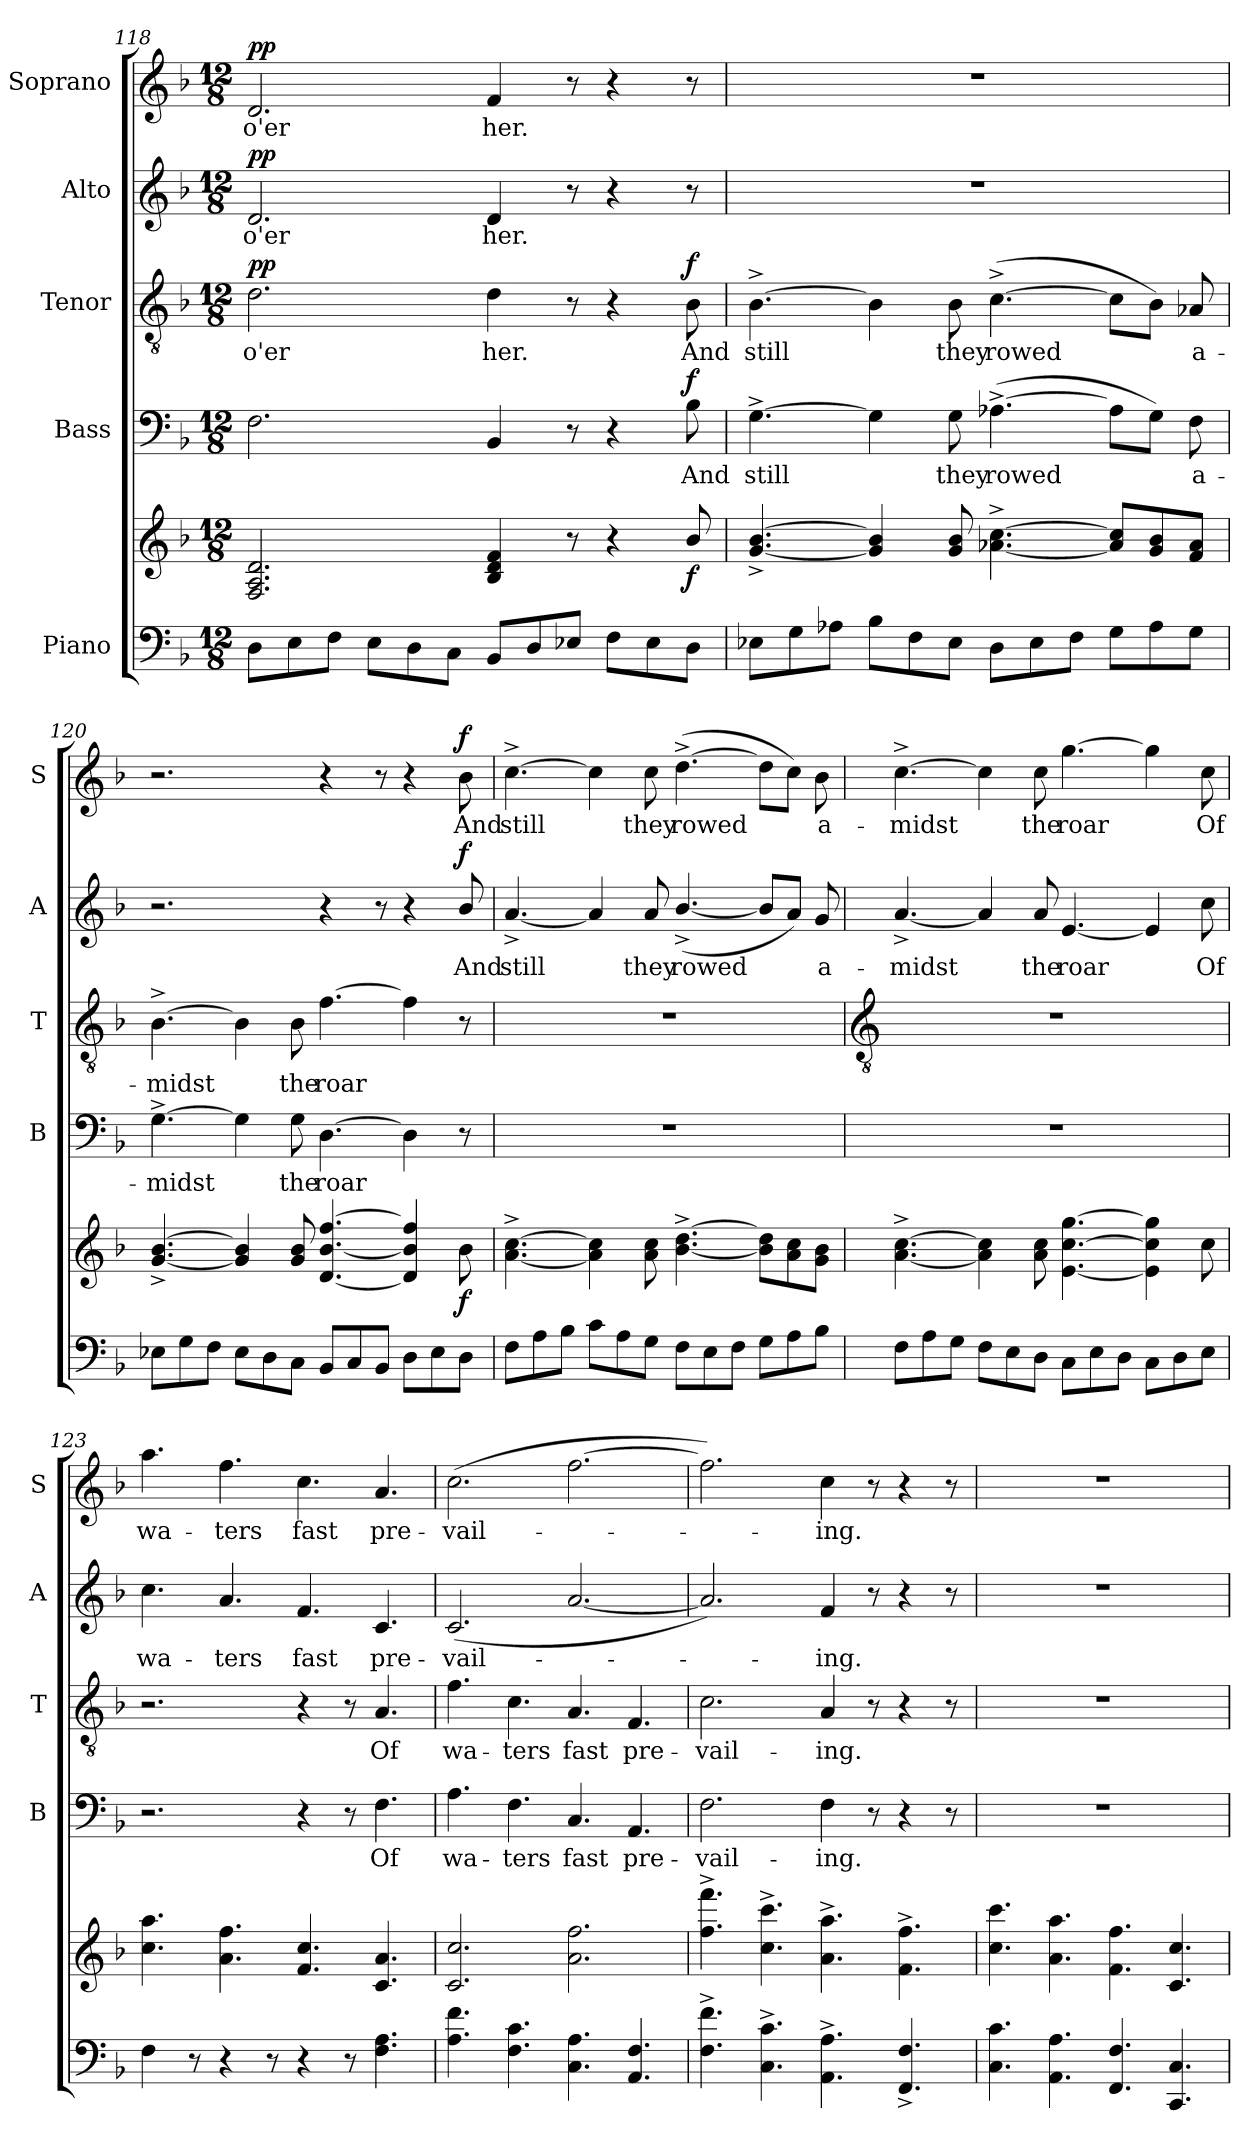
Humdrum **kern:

**kern	**kern	**dynam	**kern	**text	**dynam	**kern	**text	**dynam	**kern	**text	**dynam	**kern	**text	**dynam
*part5	*part5	*part5	*part4	*part4	*part4	*part3	*part3	*part3	*part2	*part2	*part2	*part1	*part1	*part1
*staff6	*staff5	*staff5/6	*staff4	*staff4	*staff4	*staff3	*staff3	*staff3	*staff2	*staff2	*staff2	*staff1	*staff1	*staff1
*I"Piano	*	*	*I"Bass	*	*	*I"Tenor	*	*	*I"Alto	*	*	*I"Soprano	*	*
*	*	*	*I'B	*	*	*I'T	*	*	*I'A	*	*	*I'S	*	*
!!LO:LB:g=z
*clefF4	*clefG2	*	*clefF4	*	*	*clefGv2	*	*	*clefG2	*	*	*clefG2	*	*
*k[b-]	*k[b-]	*	*k[b-]	*	*	*k[b-]	*	*	*k[b-]	*	*	*k[b-]	*	*
*F:	*F:	*	*F:	*	*	*F:	*	*	*F:	*	*	*F:	*	*
*M12/8	*M12/8	*	*M12/8	*	*	*M12/8	*	*	*M12/8	*	*	*M12/8	*	*
=118	=118	=118	=118	=118	=118	=118	=118	=118	=118	=118	=118	=118	=118	=118
!	!	!	!	!	!	!	!LO:LY:b	!LO:DY:b	!	!LO:LY:b	!LO:DY:b	!	!LO:LY:b	!LO:DY:b
8DL	2.F 2.A 2.d	.	2.F	.	.	2.d	o'er	pp	2.d	o'er	pp	2.d	o'er	pp
8E	.	.	.	.	.	.	.	.	.	.	.	.	.	.
8FJ	.	.	.	.	.	.	.	.	.	.	.	.	.	.
8EL	.	.	.	.	.	.	.	.	.	.	.	.	.	.
8D	.	.	.	.	.	.	.	.	.	.	.	.	.	.
8CJ	.	.	.	.	.	.	.	.	.	.	.	.	.	.
!	!	!	!	!	!	!	!LO:LY:b	!	!	!LO:LY:b	!	!	!LO:LY:b	!
8BB-L	4B- 4d 4f	.	4BB-	.	.	4d	her.	.	4d	her.	.	4f	her.	.
8D	.	.	.	.	.	.	.	.	.	.	.	.	.	.
8E-XJ	8r	.	8r	.	.	8r	.	.	8r	.	.	8r	.	.
8FL	4r	.	4r	.	.	4r	.	.	4r	.	.	4r	.	.
8E-	.	.	.	.	.	.	.	.	.	.	.	.	.	.
!	!	!LO:DY:b	!	!LO:LY:b	!LO:DY:b	!	!LO:LY:b	!LO:DY:b	!	!	!	!	!	!
8DJ	8b-/	f	8B-	And	f	8B-	And	f	8r	.	.	8r	.	.
=119	=119	=119	=119	=119	=119	=119	=119	=119	=119	=119	=119	=119	=119	=119
!	!	!	!	!LO:LY:b	!	!	!LO:LY:b	!	!LO:N:vis=1	!	!	!LO:N:vis=1	!	!
8E-XL	[4.g^ [4.b-^	.	[4.G^	still	.	[4.B-^	still	.	1.r	.	.	1.r	.	.
8G	.	.	.	.	.	.	.	.	.	.	.	.	.	.
8A-XJ	.	.	.	.	.	.	.	.	.	.	.	.	.	.
8B-L	4g] 4b-]	.	4G]	.	.	4B-]	.	.	.	.	.	.	.	.
8F	.	.	.	.	.	.	.	.	.	.	.	.	.	.
!	!	!	!	!LO:LY:b	!	!	!LO:LY:b	!	!	!	!	!	!	!
8E-J	8g 8b-	.	8G	they	.	8B-	they	.	.	.	.	.	.	.
!	!	!	!	!LO:LY:b	!	!	!LO:LY:b	!	!	!	!	!	!	!
8DL	[4.a-X^ [4.cc^	.	(>[4.A-X^	rowed	.	(>[4.c^	rowed	.	.	.	.	.	.	.
8E-	.	.	.	.	.	.	.	.	.	.	.	.	.	.
8FJ	.	.	.	.	.	.	.	.	.	.	.	.	.	.
8GL	8a-] 8cc]L	.	8A-L]	.	.	8cL]	.	.	.	.	.	.	.	.
8A-	8g 8b-	.	8GJ)	.	.	8B-J)	.	.	.	.	.	.	.	.
!	!	!	!	!LO:LY:b	!	!	!LO:LY:b	!	!	!	!	!	!	!
8GJ	8f 8a-J	.	8F	a-	.	8A-X	a-	.	.	.	.	.	.	.
=120	=120	=120	=120	=120	=120	=120	=120	=120	=120	=120	=120	=120	=120	=120
!	!	!	!	!LO:LY:b	!	!	!LO:LY:b	!	!	!	!	!	!	!
8E-XL	[4.g^ [4.b-^	.	[4.G^	-midst	.	[4.B-^	-midst	.	2.r	.	.	2.r	.	.
8G	.	.	.	.	.	.	.	.	.	.	.	.	.	.
8FJ	.	.	.	.	.	.	.	.	.	.	.	.	.	.
8E-L	4g] 4b-]	.	4G]	.	.	4B-]	.	.	.	.	.	.	.	.
8D	.	.	.	.	.	.	.	.	.	.	.	.	.	.
!	!	!	!	!LO:LY:b	!	!	!LO:LY:b	!	!	!	!	!	!	!
8CJ	8g 8b-	.	8G	the	.	8B-	the	.	.	.	.	.	.	.
!	!	!	!	!LO:LY:b	!	!	!LO:LY:b	!	!	!	!	!	!	!
8BB-L	[4.d [4.b- [4.ff	.	[4.D	roar	.	[4.f	roar	.	4r	.	.	4r	.	.
8C	.	.	.	.	.	.	.	.	.	.	.	.	.	.
8BB-J	.	.	.	.	.	.	.	.	8r	.	.	8r	.	.
8DL	4d] 4b-] 4ff]	.	4D]	.	.	4f]	.	.	4r	.	.	4r	.	.
8E-	.	.	.	.	.	.	.	.	.	.	.	.	.	.
!	!	!LO:DY:b	!	!	!	!	!	!	!	!LO:LY:b	!LO:DY:b	!	!LO:LY:b	!LO:DY:b
8DJ	8b-	f	8r	.	.	8r	.	.	8b-/	And	f	8b-	And	f
=121	=121	=121	=121	=121	=121	=121	=121	=121	=121	=121	=121	=121	=121	=121
!	!	!	!LO:N:vis=1	!	!	!LO:N:vis=1	!	!	!	!LO:LY:b	!	!	!LO:LY:b	!
8FL	[4.a^ [4.cc^	.	1.r	.	.	1.r	.	.	[4.a^	still	.	[4.cc^	still	.
8A	.	.	.	.	.	.	.	.	.	.	.	.	.	.
8B-J	.	.	.	.	.	.	.	.	.	.	.	.	.	.
8cL	4a] 4cc]	.	.	.	.	.	.	.	4a]	.	.	4cc]	.	.
8A	.	.	.	.	.	.	.	.	.	.	.	.	.	.
!	!	!	!	!	!	!	!	!	!	!LO:LY:b	!	!	!LO:LY:b	!
8GJ	8a 8cc	.	.	.	.	.	.	.	8a	they	.	8cc	they	.
!	!	!	!	!	!	!	!	!	!	!LO:LY:b	!	!	!LO:LY:b	!
8FL	[4.b-^ [4.dd^	.	.	.	.	.	.	.	(<[4.b-^/	rowed	.	(>[4.dd^	rowed	.
8E	.	.	.	.	.	.	.	.	.	.	.	.	.	.
8FJ	.	.	.	.	.	.	.	.	.	.	.	.	.	.
8GL	8b-] 8dd]L	.	.	.	.	.	.	.	8b-L]	.	.	8ddL]	.	.
8A	8a 8cc	.	.	.	.	.	.	.	8aJ)	.	.	8ccJ)	.	.
!	!	!	!	!	!	!	!	!	!	!LO:LY:b	!	!	!LO:LY:b	!
8B-J	8g 8b-J	.	.	.	.	.	.	.	8g	a-	.	8b-	a-	.
!!LO:LB:g=z
=122	=122	=122	=122	=122	=122	=122	=122	=122	=122	=122	=122	=122	=122	=122
*	*	*	*	*	*	*clefGv2	*	*	*	*	*	*	*	*
!	!	!	!LO:N:vis=1	!	!	!LO:N:vis=1	!	!	!	!LO:LY:b	!	!	!LO:LY:b	!
8FL	[4.a^ [4.cc^	.	1.r	.	.	1.r	.	.	[4.a^	-midst	.	[4.cc^	-midst	.
8A	.	.	.	.	.	.	.	.	.	.	.	.	.	.
8GJ	.	.	.	.	.	.	.	.	.	.	.	.	.	.
8FL	4a] 4cc]	.	.	.	.	.	.	.	4a]	.	.	4cc]	.	.
8E	.	.	.	.	.	.	.	.	.	.	.	.	.	.
!	!	!	!	!	!	!	!	!	!	!LO:LY:b	!	!	!LO:LY:b	!
8DJ	8a 8cc	.	.	.	.	.	.	.	8a	the	.	8cc	the	.
!	!	!	!	!	!	!	!	!	!	!LO:LY:b	!	!	!LO:LY:b	!
8CL	[4.e [4.cc [4.gg	.	.	.	.	.	.	.	[4.e	roar	.	[4.gg	roar	.
8E	.	.	.	.	.	.	.	.	.	.	.	.	.	.
8DJ	.	.	.	.	.	.	.	.	.	.	.	.	.	.
8CL	4e] 4cc] 4gg]	.	.	.	.	.	.	.	4e]	.	.	4gg]	.	.
8D	.	.	.	.	.	.	.	.	.	.	.	.	.	.
!	!	!	!	!	!	!	!	!	!	!LO:LY:b	!	!	!LO:LY:b	!
8EJ	8cc	.	.	.	.	.	.	.	8cc	Of	.	8cc	Of	.
=123	=123	=123	=123	=123	=123	=123	=123	=123	=123	=123	=123	=123	=123	=123
!	!	!	!	!	!	!	!	!	!	!LO:LY:b	!	!	!LO:LY:b	!
4F	4.cc 4.aa	.	2.r	.	.	2.r	.	.	4.cc	wa-	.	4.aa	wa-	.
8r	.	.	.	.	.	.	.	.	.	.	.	.	.	.
!	!	!	!	!	!	!	!	!	!	!LO:LY:b	!	!	!LO:LY:b	!
4r	4.a 4.ff	.	.	.	.	.	.	.	4.a	-ters	.	4.ff	-ters	.
8r	.	.	.	.	.	.	.	.	.	.	.	.	.	.
!	!	!	!	!	!	!	!	!	!	!LO:LY:b	!	!	!LO:LY:b	!
4r	4.f 4.cc	.	4r	.	.	4r	.	.	4.f	fast	.	4.cc	fast	.
8r	.	.	8r	.	.	8r	.	.	.	.	.	.	.	.
!	!	!	!	!LO:LY:b	!	!	!LO:LY:b	!	!	!LO:LY:b	!	!	!LO:LY:b	!
4.F 4.A	4.c 4.a	.	4.F	Of	.	4.A	Of	.	4.c	pre-	.	4.a	pre-	.
=124	=124	=124	=124	=124	=124	=124	=124	=124	=124	=124	=124	=124	=124	=124
!	!	!	!	!LO:LY:b	!	!	!LO:LY:b	!	!	!LO:LY:b	!	!	!LO:LY:b	!
4.A 4.f	2.c 2.cc	.	4.A	wa-	.	4.f	wa-	.	(<2.c	-vail-	.	(>2.cc	-vail-	.
!	!	!	!	!LO:LY:b	!	!	!LO:LY:b	!	!	!	!	!	!	!
4.F 4.c	.	.	4.F	-ters	.	4.c	-ters	.	.	.	.	.	.	.
!	!	!	!	!LO:LY:b	!	!	!LO:LY:b	!	!	!	!	!	!	!
4.C 4.A	2.a 2.ff	.	4.C	fast	.	4.A	fast	.	[2.a	.	.	[2.ff	.	.
!	!	!	!	!LO:LY:b	!	!	!LO:LY:b	!	!	!	!	!	!	!
4.AA 4.F	.	.	4.AA	pre-	.	4.F	pre-	.	.	.	.	.	.	.
=125	=125	=125	=125	=125	=125	=125	=125	=125	=125	=125	=125	=125	=125	=125
!	!	!	!	!LO:LY:b	!	!	!LO:LY:b	!	!	!	!	!	!	!
4.F^ 4.f^	4.ff^ 4.fff^	.	2.F	-vail-	.	2.c	-vail-	.	2.a])	.	.	2.ff])	.	.
4.C^ 4.c^	4.cc^ 4.ccc^	.	.	.	.	.	.	.	.	.	.	.	.	.
!	!	!	!	!LO:LY:b	!	!	!LO:LY:b	!	!	!LO:LY:b	!	!	!LO:LY:b	!
4.AA^ 4.A^	4.a^ 4.aa^	.	4F	-ing.	.	4A	-ing.	.	4f	ing.	.	4cc	ing.	.
.	.	.	8r	.	.	8r	.	.	8r	.	.	8r	.	.
4.FF^ 4.F^	4.f^ 4.ff^	.	4r	.	.	4r	.	.	4r	.	.	4r	.	.
.	.	.	8r	.	.	8r	.	.	8r	.	.	8r	.	.
=126	=126	=126	=126	=126	=126	=126	=126	=126	=126	=126	=126	=126	=126	=126
!	!	!	!LO:N:vis=1	!	!	!LO:N:vis=1	!	!	!LO:N:vis=1	!	!	!LO:N:vis=1	!	!
4.C 4.c	4.cc 4.ccc	.	1.r	.	.	1.r	.	.	1.r	.	.	1.r	.	.
4.AA 4.A	4.a 4.aa	.	.	.	.	.	.	.	.	.	.	.	.	.
4.FF 4.F	4.f 4.ff	.	.	.	.	.	.	.	.	.	.	.	.	.
4.CC 4.C	4.c 4.cc	.	.	.	.	.	.	.	.	.	.	.	.	.
=	=	=	=	=	=	=	=	=	=	=	=	=	=	=
*-	*-	*-	*-	*-	*-	*-	*-	*-	*-	*-	*-	*-	*-	*-
